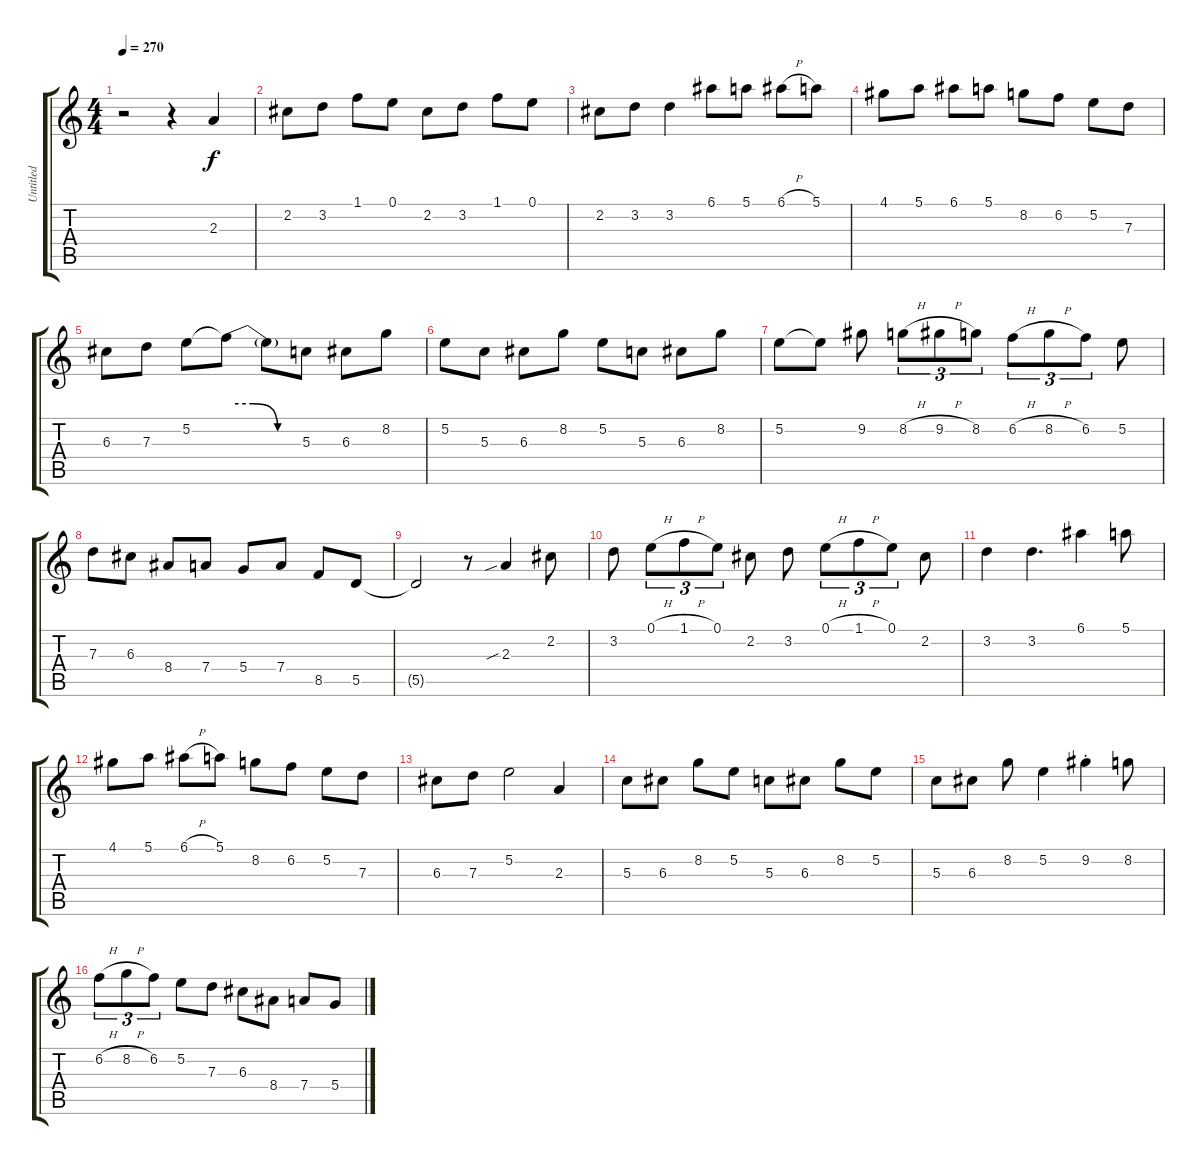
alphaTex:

\track ("Untitled" "Untitled") {instrument acousticguitarsteel}
\staff {score tabs}
\tuning (E4 B3 G3 D3 A2 E2) {hide}
\ts (4 4)
\tempo 270
\clef g2
\ks c
r.2{dy f instrument acousticguitarsteel} r.4 2.3.4 |
2.2.8 3.2.8 1.1.8 0.1.8 2.2.8 3.2.8 1.1.8 0.1.8 |
2.2.8 3.2.8 3.2.4 6.1.8 5.1.8 6.1{h}.8 5.1.8 |
4.1.8 5.1.8 6.1.8 5.1.8 8.2.8 6.2.8 5.2.8 7.3.8 |
6.3.8 7.3.8 5.2.8 5.2{be (custom 0 2 20 2 40 0 60 0) t}.8 5.2{t}.8 5.3.8 6.3.8 8.2.8 |
5.2.8 5.3.8 6.3.8 8.2.8 5.2.8 5.3.8 6.3.8 8.2.8 |
5.2.8 5.2{t}.8 9.2.8 8.2{h}.8{tu (3 2)} 9.2{h}.8{tu (3 2)} 8.2.8{tu (3 2)} 6.2{h}.8{tu (3 2)} 8.2{h}.8{tu (3 2)} 6.2.8{tu (3 2)} 5.2.8 |
7.3.8 6.3.8 8.4.8 7.4.8 5.4.8 7.4.8 8.5.8 5.5.8 |
5.5{t}.2 r.8 2.3{sib}.4 2.2.8 |
3.2.8 0.1{h}.8{tu (3 2)} 1.1{h}.8{tu (3 2)} 0.1.8{tu (3 2)} 2.2.8 3.2.8 0.1{h}.8{tu (3 2)} 1.1{h}.8{tu (3 2)} 0.1.8{tu (3 2)} 2.2.8 |
3.2.4 3.2.4{d} 6.1.4 5.1.8 |
4.1.8 5.1.8 6.1{h}.8 5.1.8 8.2.8 6.2.8 5.2.8 7.3.8 |
6.3.8 7.3.8 5.2.2 2.3.4 |
5.3.8 6.3.8 8.2.8 5.2.8 5.3.8 6.3.8 8.2.8 5.2.8 |
5.3.8 6.3.8 8.2.8 5.2.4 9.2{st}.4 8.2.8 |
6.2{h}.8{tu (3 2)} 8.2{h}.8{tu (3 2)} 6.2.8{tu (3 2)} 5.2.8 7.3.8 6.3.8 8.4.8 7.4.8 5.4.8
